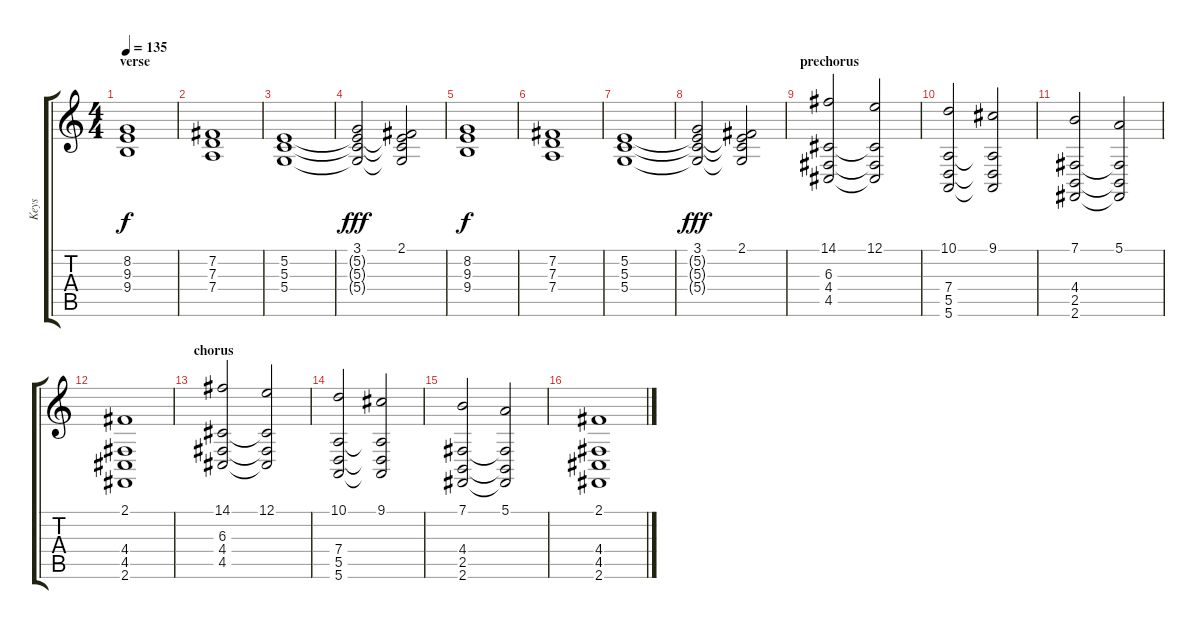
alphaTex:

\track ("Keys" "Keys") {instrument synthstrings1}
\staff {score tabs}
\tuning (E4 B3 G3 D3 A2 E2) {hide}
\ts (4 4)
\section ("" "verse")
\tempo 135
\clef g2
\ks c
(8.2 9.3 9.4).1{dy f} |
(7.2 7.3 7.4).1 |
(5.2 5.3 5.4).1 |
(3.1 5.2{t} 5.3{t} 5.4{t}).2{dy fff} (2.1 5.2{t} 5.3{t} 5.4{t}).2 |
(8.2 9.3 9.4).1{dy f} |
(7.2 7.3 7.4).1 |
(5.2 5.3 5.4).1 |
(3.1 5.2{t} 5.3{t} 5.4{t}).2{dy fff} (2.1 5.2{t} 5.3{t} 5.4{t}).2 |
\section ("" "prechorus")
(14.1 6.3 4.4 4.5).2 (12.1 6.3{t} 4.4{t} 4.5{t}).2 |
(10.1 7.4 5.5 5.6).2 (9.1 7.4{t} 5.5{t} 5.6{t}).2 |
(7.1 4.4 2.5 2.6).2 (5.1 4.4{t} 2.5{t} 2.6{t}).2 |
(2.1 4.4 4.5 2.6).1 |
\section ("" "chorus")
(14.1 6.3 4.4 4.5).2 (12.1 6.3{t} 4.4{t} 4.5{t}).2 |
(10.1 7.4 5.5 5.6).2 (9.1 7.4{t} 5.5{t} 5.6{t}).2 |
(7.1 4.4 2.5 2.6).2 (5.1 4.4{t} 2.5{t} 2.6{t}).2 |
(2.1 4.4 4.5 2.6).1
